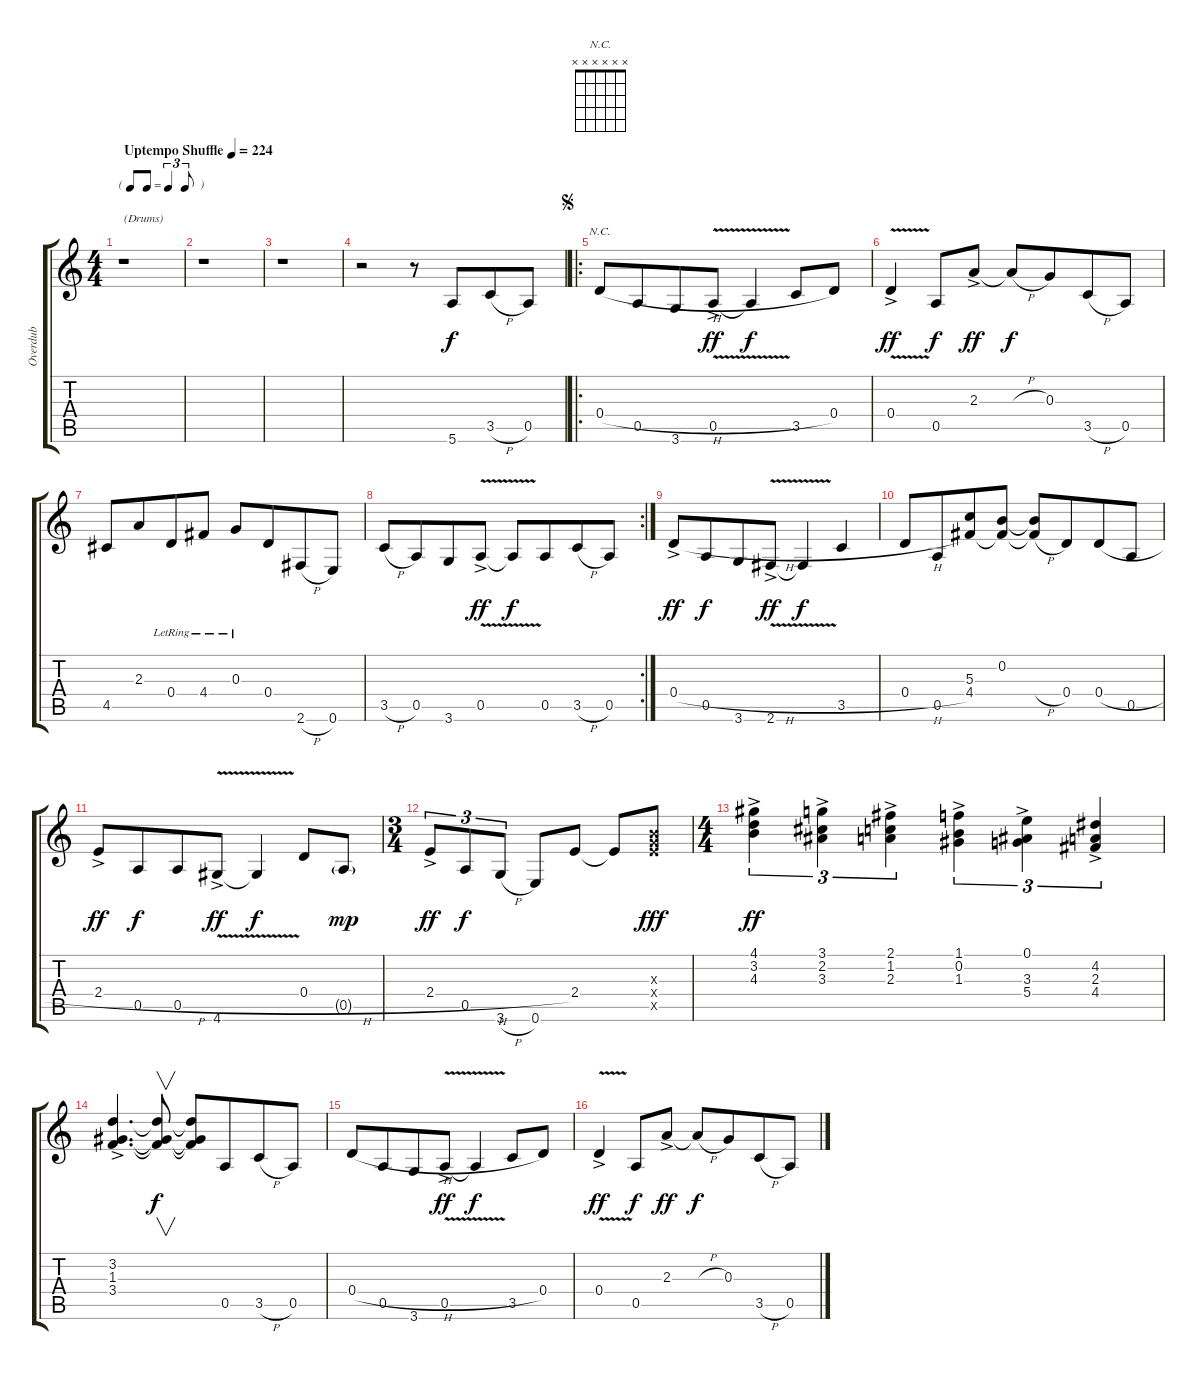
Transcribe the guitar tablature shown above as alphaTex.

\track ("Overdub" "Overdub") {instrument overdrivenguitar}
\staff {score tabs}
\tuning (E4 B3 G3 D3 A2 E2) {hide}
\chord ("N.C." x x x x x x)
\ts (4 4)
\tf triplet8th
\tempo (224 "Uptempo Shuffle")
\clef g2
\ks c
r.1{txt "(Drums)" dy f instrument overdrivenguitar} |
r.1 |
r.1 |
r.2 r.8 5.6.8{beam merge} 3.5{h}.8 0.5.8 |
\ro
\jump segno
0.4{h}.8{ch "N.C."} 0.5.8{beam merge} 3.6.8 0.5{v ac}.8{dy ff} 0.5{t}.4{dy f} 3.5.8 0.4.8 |
0.4{v ac}.4{dy ff} 0.5.8{dy f} 2.3{ac}.8{dy ff} 2.3{h t}.8{dy f} 0.3.8{beam merge} 3.5{h}.8 0.5.8 |
4.5.8 2.3.8{beam merge} 0.4{lr}.8 4.4{lr}.8 0.3{lr}.8 0.4.8{beam merge} 2.6{h}.8 0.6.8 |
\rc 2
3.5{h}.8 0.5.8{beam merge} 3.6.8 0.5{v ac}.8{dy ff} 0.5{t}.8{dy f} 0.5.8{beam merge} 3.5{h}.8 0.5.8 |
0.4{h ac}.8{dy ff} 0.5.8{dy f beam merge} 3.6.8 2.6{v ac}.8{dy ff} 2.6{t}.4{dy f} 3.5.4 |
0.4{h}.8 0.5.8{beam merge} (5.3 4.4).8 (0.2 4.4{t}).8 (0.2{t} 4.4{h t}).8 0.4.8{beam merge} 0.4{h}.8 0.5.8 |
2.4{h ac}.8{dy ff} 0.5.8{dy f beam merge} 0.5.8 4.6{v ac}.8{dy ff} 4.6{t}.4{dy f} 0.4{h}.8 0.5{g}.8{dy mp} |
\ts (3 4)
2.4{h ac}.8{tu (3 2) dy ff} 0.5.8{tu (3 2) dy f} 3.6{h}.8{tu (3 2)} 0.6.8 2.4.8 2.4{t}.8 (4.3{x} 5.4{x} 7.5{x}).8{dy fff} |
\ts (4 4)
(4.1{ac} 3.2{ac} 4.3{ac}).4{tu (3 2) dy ff} (3.1{ac} 2.2{ac} 3.3{ac}).4{tu (3 2)} (2.1{ac} 1.2{ac} 2.3{ac}).4{tu (3 2)} (1.1{ac} 0.2{ac} 1.3{ac}).4{tu (3 2)} (0.1{ac} 3.3{ac} 5.4{ac}).4{tu (3 2)} (4.2{ac} 2.3{ac} 4.4{ac}).4{tu (3 2)} |
(3.2{ac} 1.3{ac} 3.4{ac}).4{d} (3.2{t} 1.3{t} 3.4{t}).8{v dy f} (3.2{t} 1.3{t} 3.4{t}).8 0.5.8{beam merge} 3.5{h}.8 0.5.8 |
0.4{h}.8 0.5.8{beam merge} 3.6.8 0.5{v ac}.8{dy ff} 0.5{t}.4{dy f} 3.5.8 0.4.8 |
0.4{v ac}.4{dy ff} 0.5.8{dy f} 2.3{ac}.8{dy ff} 2.3{h t}.8{dy f} 0.3.8{beam merge} 3.5{h}.8 0.5.8
